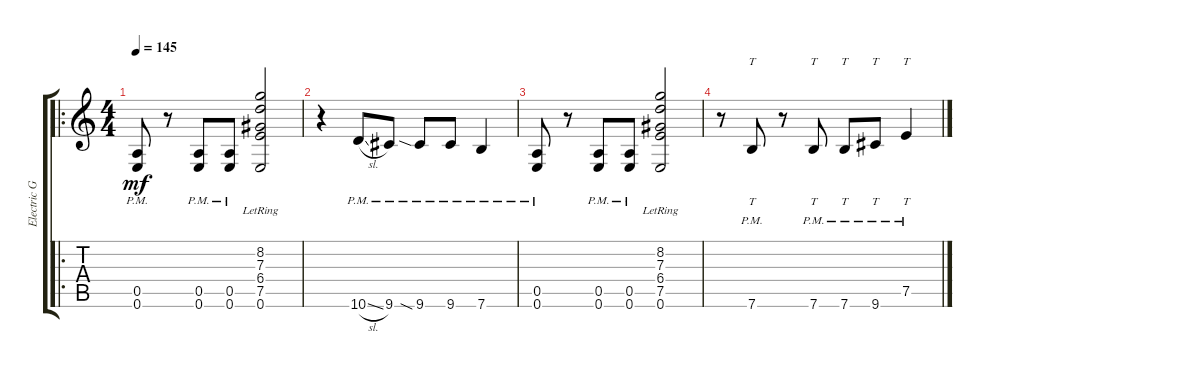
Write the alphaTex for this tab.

\track ("Electric Guitar" "Electric G") {instrument overdrivenguitar}
\staff {score tabs}
\tuning (E4 B3 G3 D3 A2 E2) {hide}
\ro
\ts (4 4)
\tempo 145
\clef g2
\ks c
(0.5{pm} 0.6{pm}).8{dy mf instrument overdrivenguitar} r.8 (0.5{pm} 0.6{pm}).8 (0.5{pm} 0.6{pm}).8 (8.2{lr} 7.3{lr} 6.4{lr} 7.5{lr} 0.6{lr}).2 |
r.4 10.6{sl pm}.8 9.6{pm}.8 9.6{sia pm}.8 9.6{pm}.8 7.6{pm}.4 |
(0.5{pm} 0.6{pm}).8 r.8 (0.5{pm} 0.6{pm}).8 (0.5{pm} 0.6{pm}).8 (8.2{lr} 7.3{lr} 6.4{lr} 7.5{lr} 0.6{lr}).2 |
r.8 7.6{pm}.8{tt} r.8 7.6{pm}.8{tt} 7.6{pm}.8{tt} 9.6{pm}.8{tt} 7.5{pm}.4{tt}
